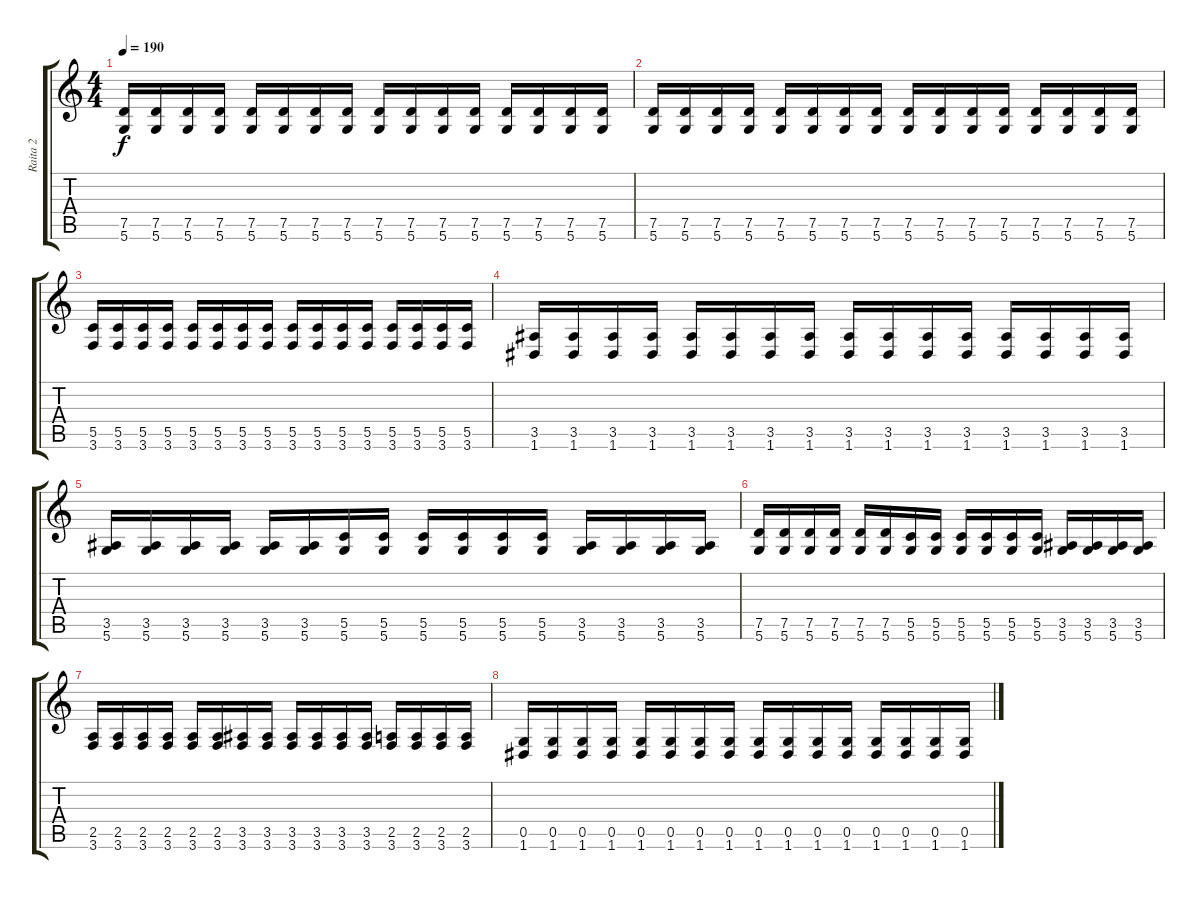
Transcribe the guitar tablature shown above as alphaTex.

\track ("Raita 2" "Raita 2") {instrument distortionguitar}
\staff {score tabs}
\tuning (D4 A3 F3 C3 G2 D2) {hide}
\ts (4 4)
\tempo 190
\clef g2
\ks c
(7.5 5.6).16{dy f} (7.5 5.6).16 (7.5 5.6).16 (7.5 5.6).16 (7.5 5.6).16 (7.5 5.6).16 (7.5 5.6).16 (7.5 5.6).16 (7.5 5.6).16 (7.5 5.6).16 (7.5 5.6).16 (7.5 5.6).16 (7.5 5.6).16 (7.5 5.6).16 (7.5 5.6).16 (7.5 5.6).16 |
(7.5 5.6).16 (7.5 5.6).16 (7.5 5.6).16 (7.5 5.6).16 (7.5 5.6).16 (7.5 5.6).16 (7.5 5.6).16 (7.5 5.6).16 (7.5 5.6).16 (7.5 5.6).16 (7.5 5.6).16 (7.5 5.6).16 (7.5 5.6).16 (7.5 5.6).16 (7.5 5.6).16 (7.5 5.6).16 |
(5.5 3.6).16 (5.5 3.6).16 (5.5 3.6).16 (5.5 3.6).16 (5.5 3.6).16 (5.5 3.6).16 (5.5 3.6).16 (5.5 3.6).16 (5.5 3.6).16 (5.5 3.6).16 (5.5 3.6).16 (5.5 3.6).16 (5.5 3.6).16 (5.5 3.6).16 (5.5 3.6).16 (5.5 3.6).16 |
(3.5 1.6).16 (3.5 1.6).16 (3.5 1.6).16 (3.5 1.6).16 (3.5 1.6).16 (3.5 1.6).16 (3.5 1.6).16 (3.5 1.6).16 (3.5 1.6).16 (3.5 1.6).16 (3.5 1.6).16 (3.5 1.6).16 (3.5 1.6).16 (3.5 1.6).16 (3.5 1.6).16 (3.5 1.6).16 |
(3.5 5.6).16 (3.5 5.6).16 (3.5 5.6).16 (3.5 5.6).16 (3.5 5.6).16 (3.5 5.6).16 (5.5 5.6).16 (5.5 5.6).16 (5.5 5.6).16 (5.5 5.6).16 (5.5 5.6).16 (5.5 5.6).16 (3.5 5.6).16 (3.5 5.6).16 (3.5 5.6).16 (3.5 5.6).16 |
(7.5 5.6).16 (7.5 5.6).16 (7.5 5.6).16 (7.5 5.6).16 (7.5 5.6).16 (7.5 5.6).16 (5.5 5.6).16 (5.5 5.6).16 (5.5 5.6).16 (5.5 5.6).16 (5.5 5.6).16 (5.5 5.6).16 (3.5 5.6).16 (3.5 5.6).16 (3.5 5.6).16 (3.5 5.6).16 |
(2.5 3.6).16 (2.5 3.6).16 (2.5 3.6).16 (2.5 3.6).16 (2.5 3.6).16 (2.5 3.6).16 (3.5 3.6).16 (3.5 3.6).16 (3.5 3.6).16 (3.5 3.6).16 (3.5 3.6).16 (3.5 3.6).16 (2.5 3.6).16 (2.5 3.6).16 (2.5 3.6).16 (2.5 3.6).16 |
(0.5 1.6).16 (0.5 1.6).16 (0.5 1.6).16 (0.5 1.6).16 (0.5 1.6).16 (0.5 1.6).16 (0.5 1.6).16 (0.5 1.6).16 (0.5 1.6).16 (0.5 1.6).16 (0.5 1.6).16 (0.5 1.6).16 (0.5 1.6).16 (0.5 1.6).16 (0.5 1.6).16 (0.5 1.6).16
